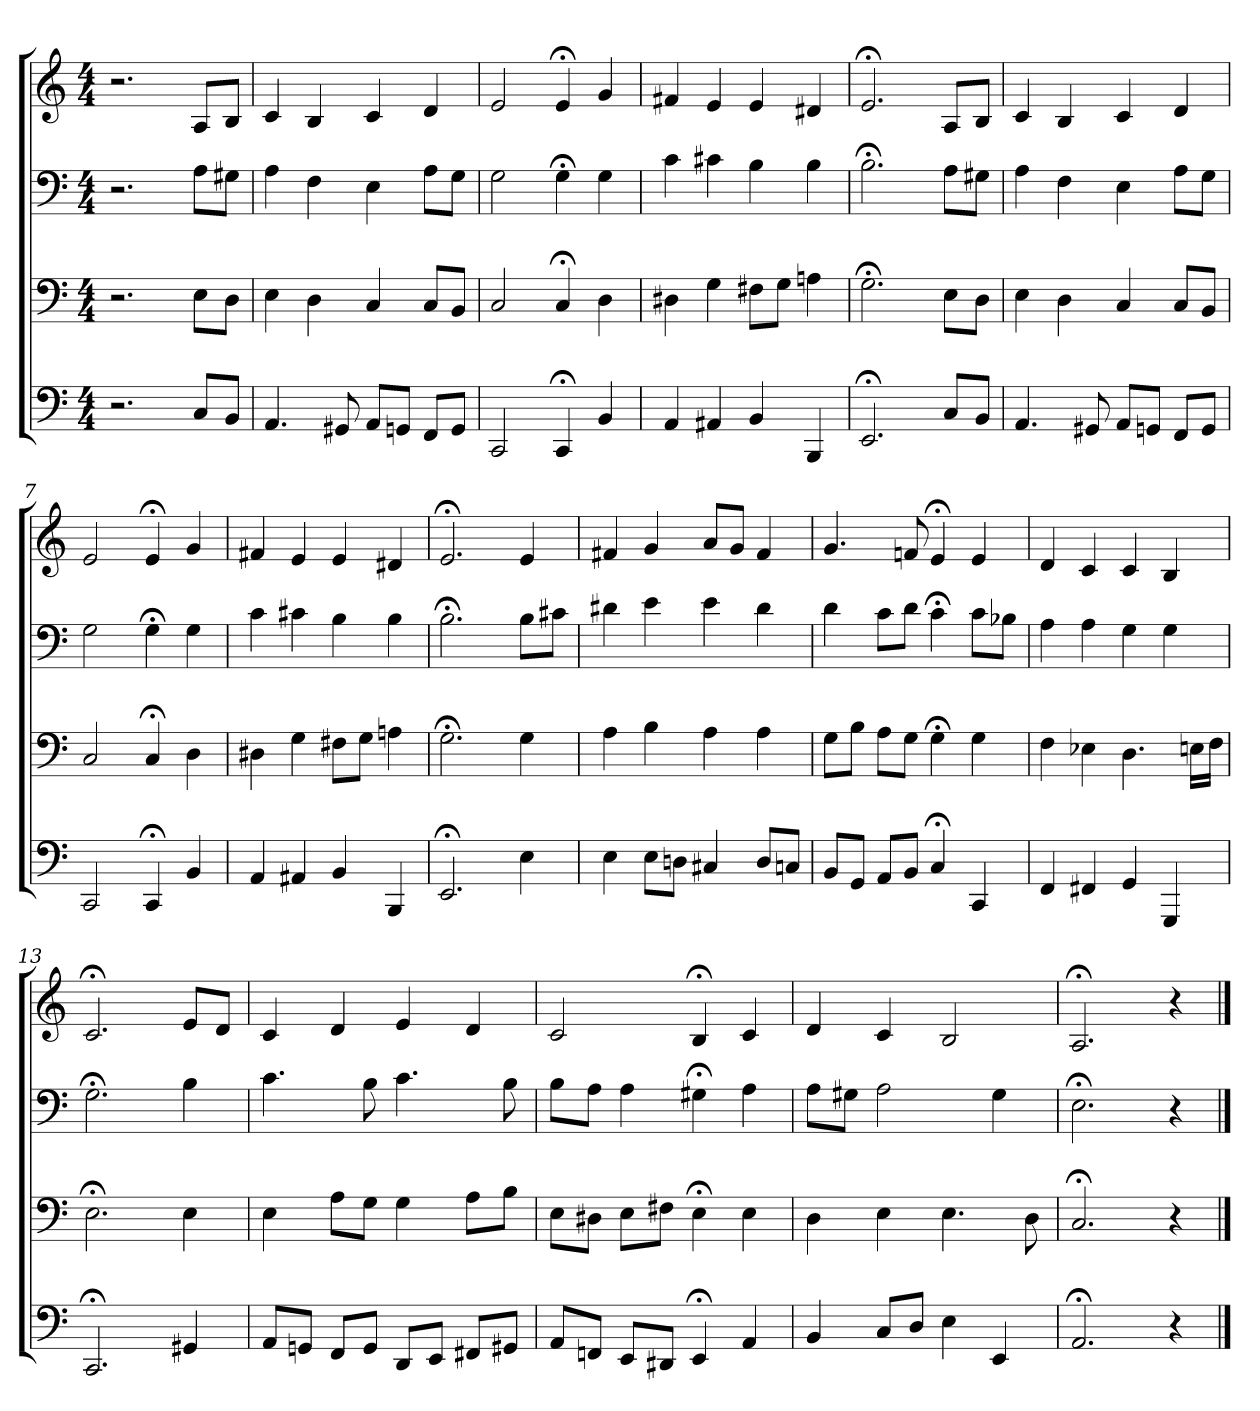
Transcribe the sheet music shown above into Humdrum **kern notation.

**kern	**kern	**kern	**kern
*part4	*part3	*part2	*part1
*staff4	*staff3	*staff2	*staff1
*clefF4	*clefF4	*clefF4	*clefG2
*k[]	*k[]	*k[]	*k[]
*C:	*C:	*C:	*a:
*M4/4	*M4/4	*M4/4	*M4/4
=1	=1	=1	=1
2.r	2.r	2.r	2.r
8C/L	8E\L	8A\L	8A/L
8BB/J	8D\J	8G#X\J	8B/J
=2	=2	=2	=2
4.AA	4E	4A	4c
.	4D	4F	4B
8GG#X	.	.	.
8AA/L	4C	4E	4c
8GGn/J	.	.	.
8FF/L	8C/L	8A\L	4d
8GG/J	8BB/J	8G\J	.
=3	=3	=3	=3
2CC	2C	2G	2e
4CC;<	4C;<	4G;<	4e;<
4BB	4D	4G	4g
=4	=4	=4	=4
4AA	4D#X	4c	4f#X
4AA#X	4G	4c#X	4e
4BB	8F#X\L	4B	4e
.	8G\J	.	.
4BBB	4An	4B	4d#X
=5	=5	=5	=5
2.EE;<	2.G;<	2.B;<	2.e;<
8C/L	8E\L	8A\L	8A/L
8BB/J	8D\J	8G#X\J	8B/J
=6	=6	=6	=6
4.AA	4E	4A	4c
.	4D	4F	4B
8GG#X	.	.	.
8AA/L	4C	4E	4c
8GGn/J	.	.	.
8FF/L	8C/L	8A\L	4d
8GG/J	8BB/J	8G\J	.
=7	=7	=7	=7
2CC	2C	2G	2e
4CC;<	4C;<	4G;<	4e;<
4BB	4D	4G	4g
=8	=8	=8	=8
4AA	4D#X	4c	4f#X
4AA#X	4G	4c#X	4e
4BB	8F#X\L	4B	4e
.	8G\J	.	.
4BBB	4An	4B	4d#X
=9	=9	=9	=9
2.EE;<	2.G;<	2.B;<	2.e;<
4E	4G	8B\L	4e
.	.	8c#X\J	.
=10	=10	=10	=10
4E	4A	4d#X	4f#X
8E\L	4B	4e	4g
8Dn\J	.	.	.
4C#X	4A	4e	8a/L
.	.	.	8g/J
8D/L	4A	4d#	4f#
8Cn/J	.	.	.
=11	=11	=11	=11
8BB/L	8G\L	4d	4.g
8GG/J	8B\J	.	.
8AA/L	8A\L	8c\L	.
8BB/J	8G\J	8d\J	8fn
4C;<	4G;<	4c;<	4e;<
4CC	4G	8c\L	4e
.	.	8B-X\J	.
=12	=12	=12	=12
4FF	4F	4A	4d
4FF#X	4E-X	4A	4c
4GG	4.D	4G	4c
4GGG	.	4G	4B
.	16En\LL	.	.
.	16F\JJ	.	.
=13	=13	=13	=13
2.CC;<	2.E;<	2.G;<	2.c;<
4GG#X	4E	4B	8e/L
.	.	.	8d/J
=14	=14	=14	=14
8AA/L	4E	4.c	4c
8GGn/J	.	.	.
8FF/L	8A\L	.	4d
8GG/J	8G\J	8B	.
8DD/L	4G	4.c	4e
8EE/J	.	.	.
8FF#X/L	8A\L	.	4d
8GG#X/J	8B\J	8B	.
=15	=15	=15	=15
8AA/L	8E\L	8B\L	2c
8FFn/J	8D#X\J	8A\J	.
8EE/L	8E\L	4A	.
8DD#X/J	8F#X\J	.	.
4EE;<	4E;<	4G#X;<	4B;<
4AA	4E	4A	4c
=16	=16	=16	=16
4BB	4D	8A\L	4d
.	.	8G#X\J	.
8C/L	4E	2A	4c
8D/J	.	.	.
4E	4.E	.	2B
4EE	.	4G#	.
.	8D	.	.
=17	=17	=17	=17
2.AA;<	2.C;<	2.E;<	2.A;<
4r	4r	4r	4r
==	==	==	==
*-	*-	*-	*-
